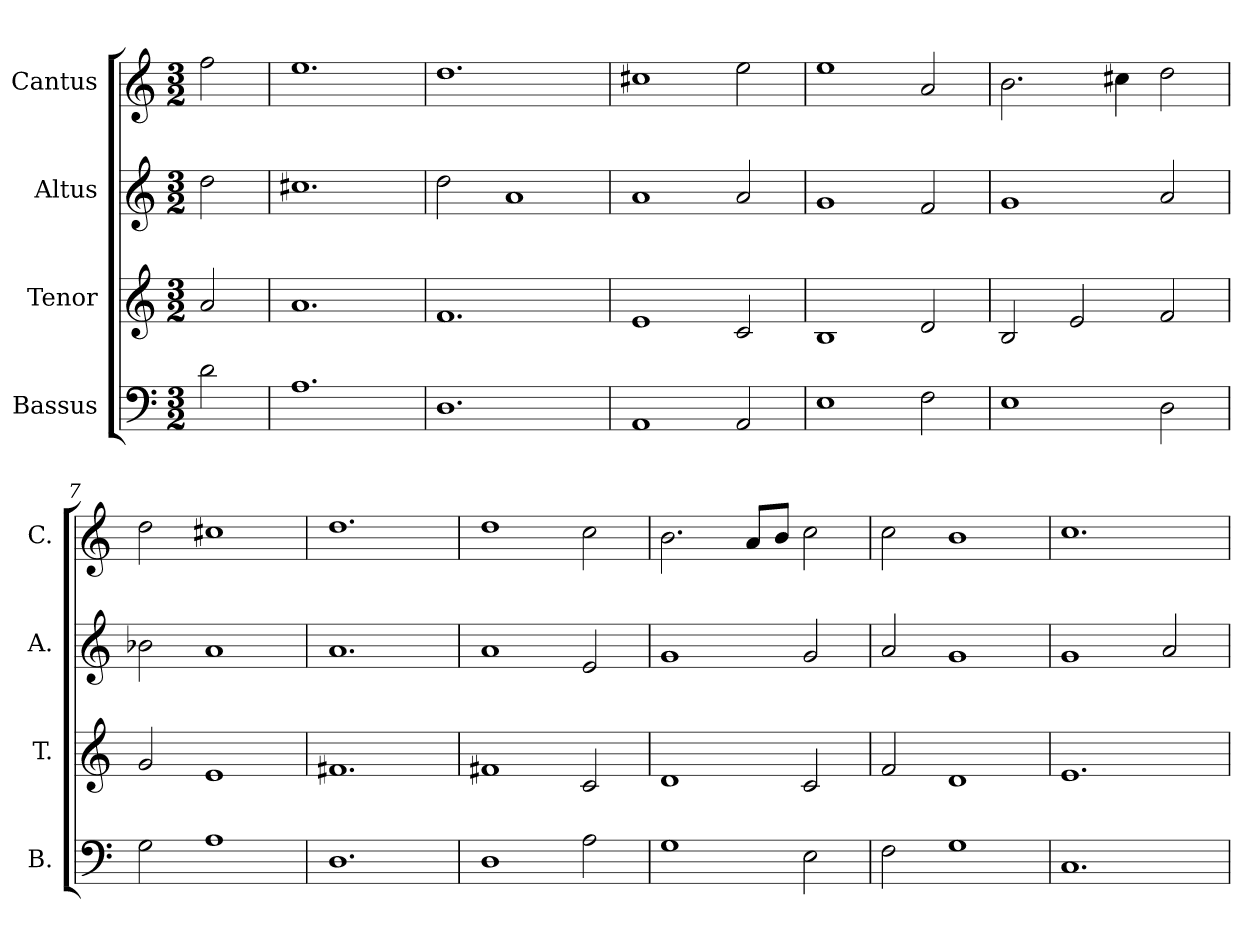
**kern	**kern	**kern	**kern
*part4	*part3	*part2	*part1
*staff4	*staff3	*staff2	*staff1
*I"Bassus	*I"Tenor	*I"Altus	*I"Cantus
*I'B.	*I'T.	*I'A.	*I'C.
*clefF4	*clefG2	*clefG2	*clefG2
*k[]	*k[]	*k[]	*k[]
*C:	*C:	*C:	*C:
*M3/2	*M3/2	*M3/2	*M3/2
=1	=1	=1	=1
2d\	2a/	2dd\	2ff\
=2	=2	=2	=2
1.A\	1.a/	1.cc#X\	1.ee\
=3	=3	=3	=3
1.D\	1.f/	2dd\	1.dd\
.	.	1a/	.
=4	=4	=4	=4
1AA/	1e/	1a/	1cc#X\
2AA/	2c/	2a/	2ee\
=5	=5	=5	=5
1E\	1B/	1g/	1ee\
2F\	2d/	2f/	2a/
=6	=6	=6	=6
1E\	2B/	1g/	2.b\
.	2e/	.	.
.	.	.	4cc#X\
2D\	2f/	2a/	2dd\
=7	=7	=7	=7
2G\	2g/	2b-X\	2dd\
1A\	1e/	1a/	1cc#X\
=8	=8	=8	=8
1.D\	1.f#X/	1.a/	1.dd\
=9	=9	=9	=9
1D\	1f#X/	1a/	1dd\
2A\	2c/	2e/	2cc\
=10	=10	=10	=10
1G\	1d/	1g/	2.b\
.	.	.	8a/L
.	.	.	8b/J
2E\	2c/	2g/	2cc\
=11	=11	=11	=11
2F\	2f/	2a/	2cc\
1G\	1d/	1g/	1b\
=12	=12	=12	=12
1.C/	1.e/	1g/	1.cc\
.	.	2a/	.
=	=	=	=
*-	*-	*-	*-
